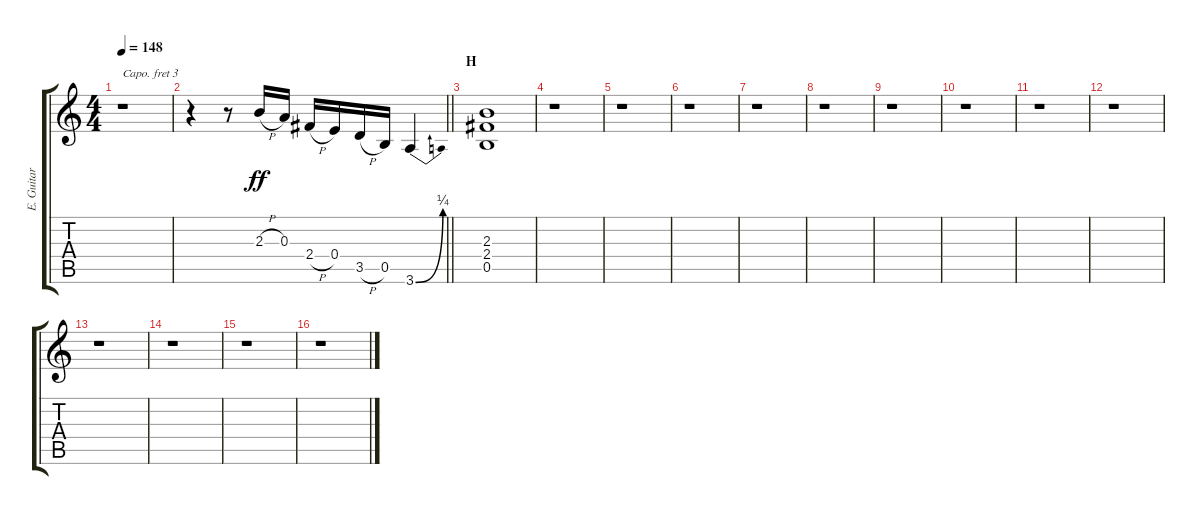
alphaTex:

\track ("E. Guitar IV 1" "E. Guitar ") {instrument overdrivenguitar}
\staff {score tabs}
\capo 3
\tuning (Eb4 Bb3 Gb3 Db3 Ab2 Eb2) {hide}
\ts (4 4)
\tempo 148
\clef g2
\ks c
r.1{dy f} |
\barLineRight lightlight
r.4 r.8 2.3{h}.16{dy ff} 0.3.16 2.4{h}.16 0.4.16 3.5{h}.16 0.5.16 3.6{be (bend 0 0 60 1)}.4 |
\section ("" "H")
(2.3 2.4 0.5).1 |
r.1 |
r.1 |
r.1 |
r.1 |
r.1 |
r.1 |
r.1 |
r.1 |
r.1 |
r.1 |
r.1 |
r.1 |
r.1
